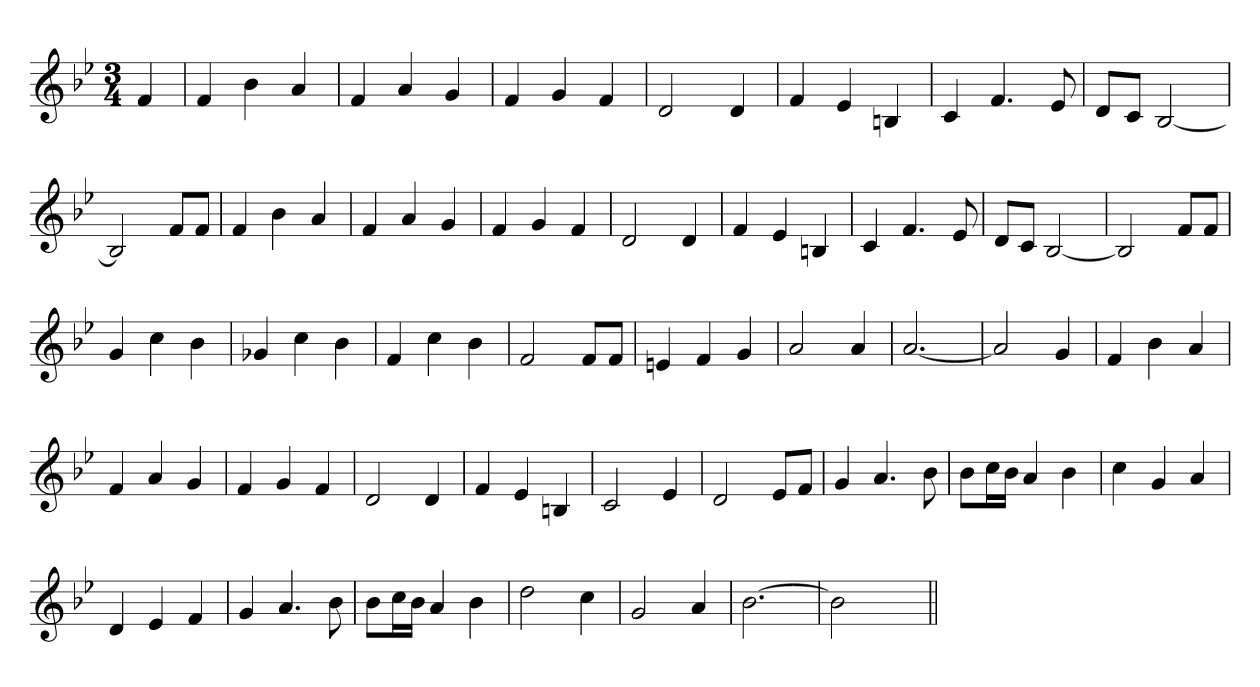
**kern
*part1
*staff1
*clefG2
*k[b-e-]
*M3/4
=1
4f
=
4f
4b-
4a
=
4f
4a
4g
=
4f
4g
4f
=
2d
4d
=
4f
4e-
4Bn
=
4c
4.f
8e-
=
8dL
8cJ
[2B-
=
2B-]
8fL
8fJ
=
4f
4b-
4a
=
4f
4a
4g
=
4f
4g
4f
=
2d
4d
=
4f
4e-
4Bn
=
4c
4.f
8e-
=
8dL
8cJ
[2B-
=
2B-]
8fL
8fJ
=
4g
4cc
4b-
=
4g-X
4cc
4b-
=
4f
4cc
4b-
=
2f
8fL
8fJ
=
4en
4f
4g
=
2a
4a
=
[2.a
=
2a]
4g
=
4f
4b-
4a
=
4f
4a
4g
=
4f
4g
4f
=
2d
4d
=
4f
4e-
4Bn
=
2c
4e-
=
2d
8e-L
8fJ
=
4g
4.a
8b-
=
8b-L
16ccL
16b-JJ
4a
4b-
=
4cc
4g
4a
=
4d
4e-
4f
=
4g
4.a
8b-
=
8b-L
16ccL
16b-JJ
4a
4b-
=
2dd
4cc
=
2g
4a
=
[2.b-
=
2b-]
4ryy
=||
*-
